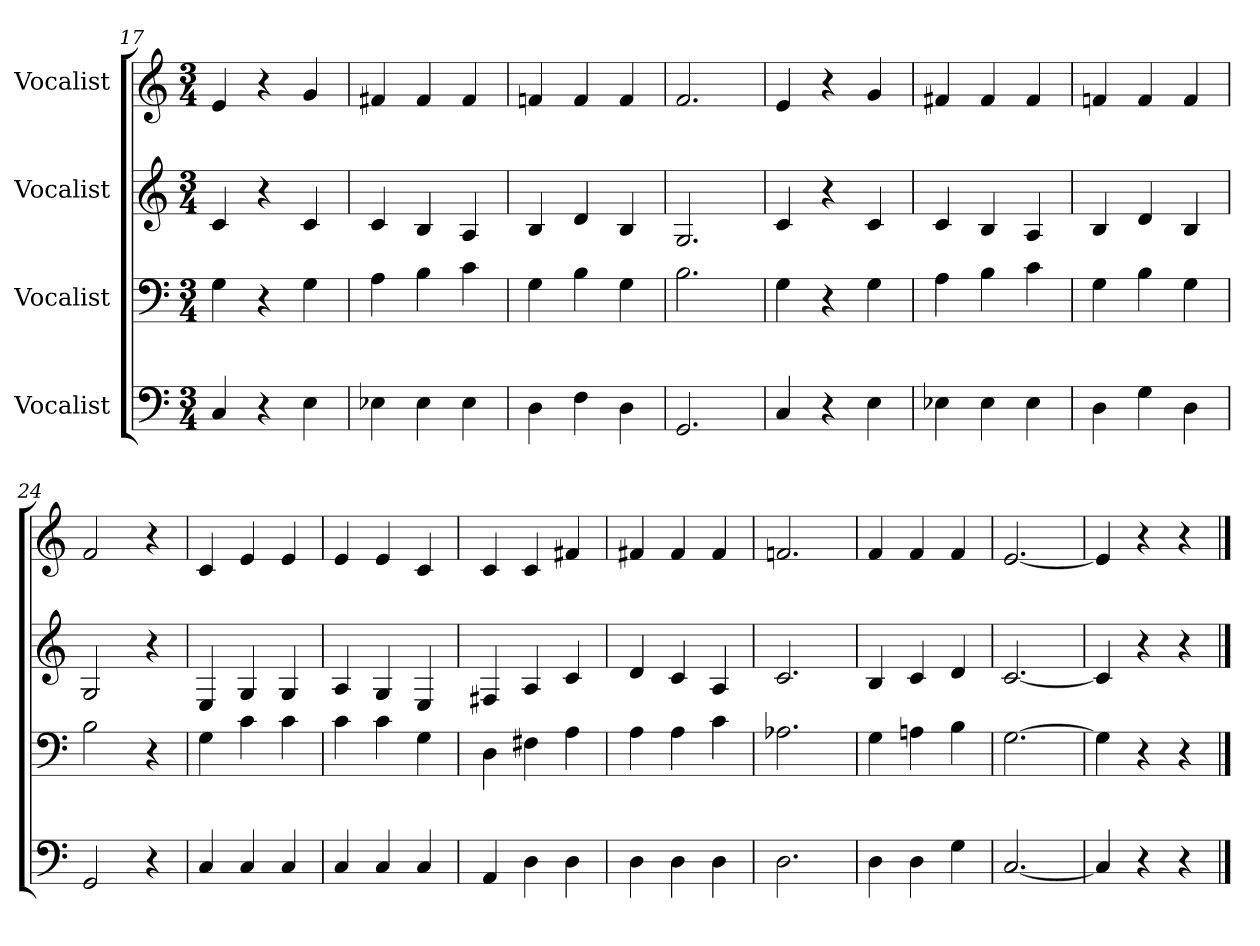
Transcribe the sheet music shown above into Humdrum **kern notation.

**kern	**kern	**kern	**kern
*part4	*part3	*part2	*part1
*staff4	*staff3	*staff2	*staff1
*I"Vocalist	*I"Vocalist	*I"Vocalist	*I"Vocalist
*M3/4	*M3/4	*M3/4	*M3/4
=17	=17	=17	=17
4C	4G	4c	4e
4r	4r	4r	4r
4E	4G	4c	4g
=18	=18	=18	=18
4E-X	4A	4c	4f#X
4E-	4B	4B	4f#
4E-	4c	4A	4f#
=19	=19	=19	=19
4D	4G	4B	4fn
4F	4B	4d	4f
4D	4G	4B	4f
=20	=20	=20	=20
2.GG	2.B	2.G	2.f
=21	=21	=21	=21
4C	4G	4c	4e
4r	4r	4r	4r
4E	4G	4c	4g
=22	=22	=22	=22
4E-X	4A	4c	4f#X
4E-	4B	4B	4f#
4E-	4c	4A	4f#
=23	=23	=23	=23
4D	4G	4B	4fn
4G	4B	4d	4f
4D	4G	4B	4f
=24	=24	=24	=24
2GG	2B	2G	2f
4r	4r	4r	4r
=25	=25	=25	=25
4C	4G	4E	4c
4C	4c	4G	4e
4C	4c	4G	4e
=26	=26	=26	=26
4C	4c	4A	4e
4C	4c	4G	4e
4C	4G	4E	4c
=27	=27	=27	=27
4AA	4D	4F#X	4c
4D	4F#X	4A	4c
4D	4A	4c	4f#X
=28	=28	=28	=28
4D	4A	4d	4f#X
4D	4A	4c	4f#
4D	4c	4A	4f#
=29	=29	=29	=29
2.D	2.A-X	2.c	2.fn
=30	=30	=30	=30
4D	4G	4B	4f
4D	4An	4c	4f
4G	4B	4d	4f
=31	=31	=31	=31
[2.C	[2.G	[2.c	[2.e
=32	=32	=32	=32
4C]	4G]	4c]	4e]
4r	4r	4r	4r
4r	4r	4r	4r
==	==	==	==
*-	*-	*-	*-
